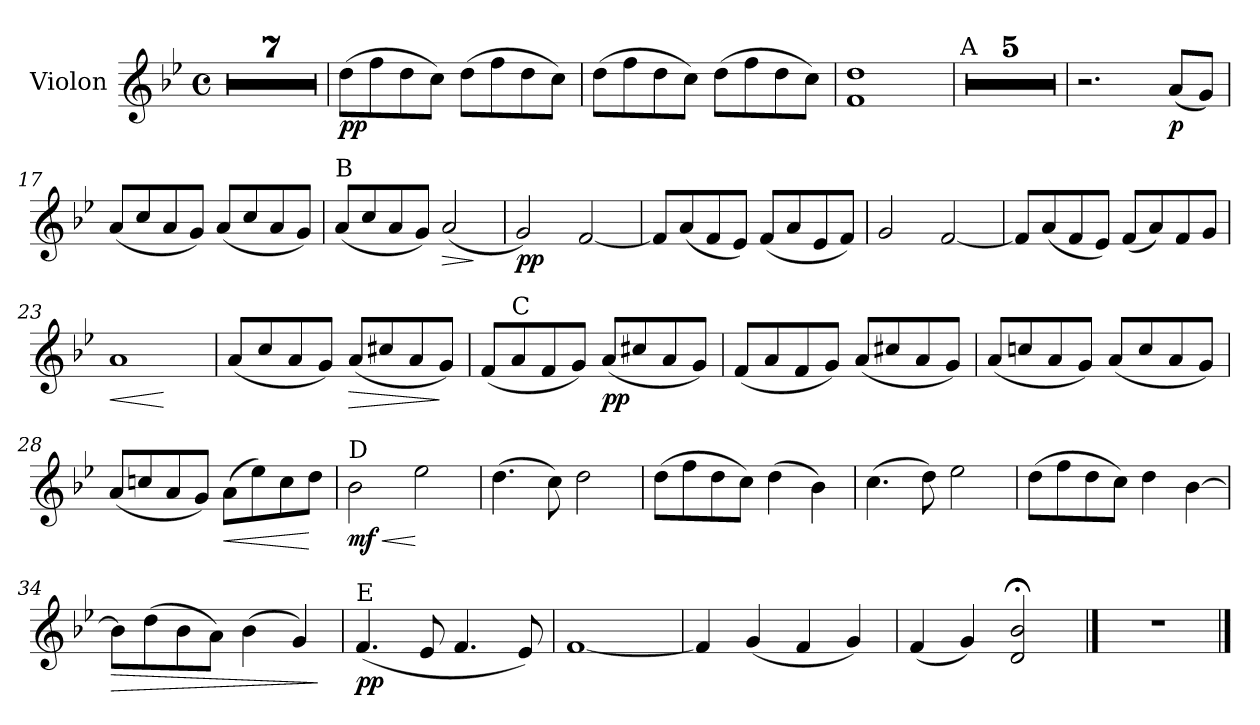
**kern	**dynam
*part1	*part1
*staff1	*staff1
*I"Violon	*
*clefG2	*
*k[b-e-]	*
*B-:	*
*M4/4	*
*met(c)	*
=1	=1
1r	.
=2	=2
1r	.
=3	=3
1r	.
=4	=4
1r	.
=5	=5
1r	.
=6	=6
1r	.
=7	=7
1r	.
=8	=8
!	!LO:DY:b
(>8dd\L	pp
8ff\	.
8dd\	.
8cc\J)	.
(>8dd\L	.
8ff\	.
8dd\	.
8cc\J)	.
!!LO:LB:g=z
=9	=9
(>8dd\L	.
8ff\	.
8dd\	.
8cc\J)	.
(>8dd\L	.
8ff\	.
8dd\	.
8cc\J)	.
=10	=10
1f 1dd	.
=11	=11
!LO:TX:a:t=A	!
1r	.
=12	=12
1r	.
=13	=13
1r	.
=14	=14
1r	.
=15	=15
1r	.
=16	=16
2.r	.
!	!LO:DY:b
(<8a/L	p
8g/J)	.
!!LO:LB:g=z
=17	=17
(<8a/L	.
8cc/	.
8a/	.
8g/J)	.
(<8a/L	.
8cc/	.
8a/	.
8g/J)	.
=18	=18
!LO:TX:a:t=B	!
(<8a/L	.
8cc/	.
8a/	.
8g/J)	.
!	!LO:HP:b
(<2a/	>
.	]
=19	=19
!	!LO:DY:b
2g/)	pp
[2f/	.
=20	=20
8f/L]	.
(<8a/	.
8f/	.
8e-/J)	.
(<8f/L	.
8a/	.
8e-/	.
8f/J)	.
!!LO:LB:g=z
=21	=21
2g/	.
[2f/	.
=22	=22
8f/L]	.
(<8a/	.
8f/	.
8e-/J)	.
(<8f/L	.
8a/)	.
8f/	.
8g/J	.
=23	=23
!	!LO:HP:b
1a	<
.	[
=24	=24
(<8a/L	.
8cc/	.
8a/	.
8g/J)	.
!	!LO:HP:b
(<8a/L	>
8cc#X/	.
8a/	.
8g/J)	]
!!LO:LB:g=z
=25	=25
(<8f/L	.
!LO:TX:a:t=C	!
8a/	.
8f/	.
8g/J)	.
!	!LO:DY:b
(<8a/L	pp
8cc#X/	.
8a/	.
8g/J)	.
=26	=26
(<8f/L	.
8a/	.
8f/	.
8g/J)	.
(<8a/L	.
8cc#X/	.
8a/	.
8g/J)	.
=27	=27
(<8a/L	.
8ccn/	.
8a/	.
8g/J)	.
(<8a/L	.
8cc/	.
8a/	.
8g/J)	.
=28	=28
(<8a/L	.
8ccn/	.
8a/	.
8g/J)	.
!	!LO:HP:b
(>8a\L	<
8ee-\)	.
8cc\	.
8dd\J	[
!!LO:LB:g=z
=29	=29
!LO:TX:a:t=D	!
!	!LO:HP:b
!	!LO:DY:n=1:b
2b-\	< mf
2ee-\	[
=30	=30
(>4.dd\	.
8cc\)	.
2dd\	.
=31	=31
(>8dd\L	.
8ff\	.
8dd\	.
8cc\J)	.
(>4dd\	.
4b-\)	.
=32	=32
(>4.cc\	.
8dd\)	.
2ee-\	.
!!LO:LB:g=z
=33	=33
(>8dd\L	.
8ff\	.
8dd\	.
8cc\J)	.
4dd\	.
[4b-\	.
=34	=34
!	!LO:HP:b
8b-\L]	>
(>8dd\	.
8b-\	.
8a\J)	.
(>4b-\	.
4g/)	.
.	]
=35	=35
!LO:TX:a:t=E	!
!	!LO:DY:b
(<4.f/	pp
8e-/	.
4.f/	.
8e-/)	.
=36	=36
[1f	.
!!LO:LB:g=z
=37	=37
4f/]	.
(<4g/	.
4f/	.
4g/)	.
=38	=38
(<4f/	.
4g/)	.
2d/;< 2b-/;<	.
==39	==39
1r	.
==	==
*-	*-
